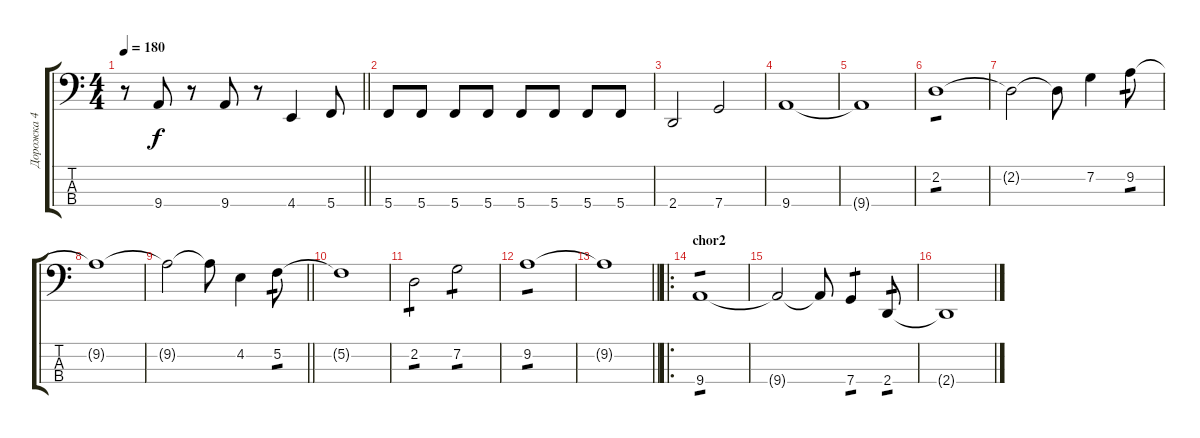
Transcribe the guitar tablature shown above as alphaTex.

\track ("Дорожка 4" "Дорожка 4") {instrument electricbassfinger}
\staff {score tabs}
\tuning (F2 C2 G1 C1) {hide}
\ts (4 4)
\tempo 180
\clef f4
\barLineRight lightlight
\ks c
r.8{dy f} 9.4.8 r.8 9.4.8 r.8 4.4.4 5.4.8 |
5.4.8 5.4.8 5.4.8 5.4.8 5.4.8 5.4.8 5.4.8 5.4.8 |
2.4.2 7.4.2 |
9.4.1 |
9.4{t}.1 |
2.2.1{tp 1} |
2.2{t}.2 2.2{t}.8 7.2.4 9.2.8{tp 1} |
9.2{t}.1 |
\barLineRight lightlight
9.2{t}.2 9.2{t}.8 4.2.4 5.2.8{tp 1} |
5.2{t}.1 |
2.2.2{tp 1} 7.2.2{tp 1} |
9.2.1{tp 1} |
\barLineRight lightlight
9.2{t}.1 |
\ro
\section ("" "chor2")
9.4.1{tp 1} |
9.4{t}.2 9.4{t}.8 7.4.4{tp 1} 2.4.8{tp 1} |
2.4{t}.1
